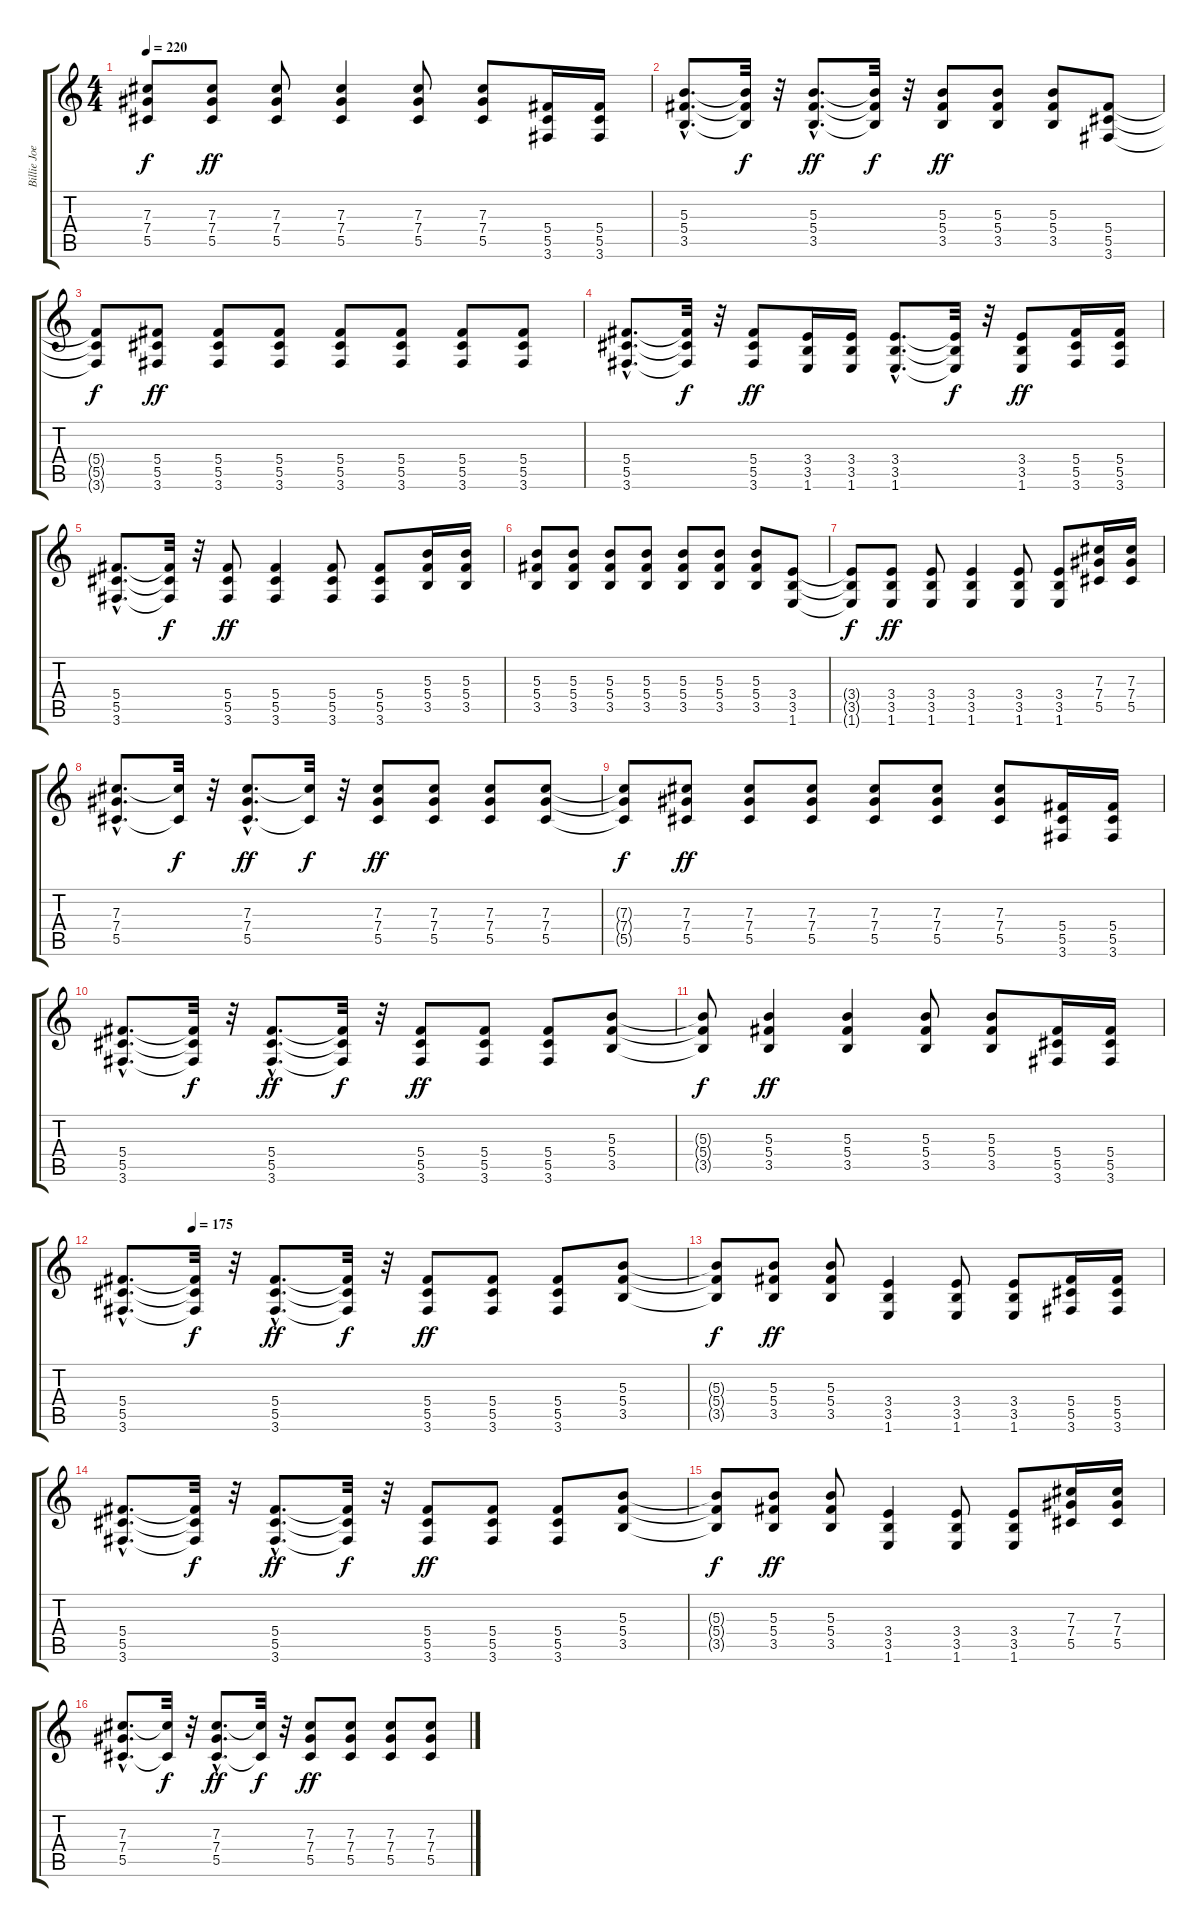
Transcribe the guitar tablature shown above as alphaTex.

\track ("Billie Joe Guitar" "Billie Joe") {instrument distortionguitar}
\staff {score tabs}
\tuning (Eb4 Bb3 Gb3 Db3 Ab2 Eb2) {hide}
\ts (4 4)
\tempo 220
\clef g2
\ks c
(7.3{t} 7.4{t} 5.5{t}).8{dy f} (7.3 7.4 5.5).8{dy ff} (7.3 7.4 5.5).8 (7.3 7.4 5.5).4 (7.3 7.4 5.5).8 (7.3 7.4 5.5).8 (5.4 5.5 3.6).16 (5.4 5.5 3.6).16 |
(5.3{hac} 5.4{hac} 3.5{hac}).8{d} (5.3{t} 5.4{t} 3.5{t}).32{dy f} r.32 (5.3{hac} 5.4{hac} 3.5{hac}).8{d dy ff} (5.3{t} 5.4{t} 3.5{t}).32{dy f} r.32 (5.3 5.4 3.5).8{dy ff} (5.3 5.4 3.5).8 (5.3 5.4 3.5).8 (5.4 5.5 3.6).8 |
(5.4{t} 5.5{t} 3.6{t}).8{dy f} (5.4 5.5 3.6).8{dy ff} (5.4 5.5 3.6).8 (5.4 5.5 3.6).8 (5.4 5.5 3.6).8 (5.4 5.5 3.6).8 (5.4 5.5 3.6).8 (5.4 5.5 3.6).8 |
(5.4{hac} 5.5{hac} 3.6{hac}).8{d} (5.4{t} 5.5{t} 3.6{t}).32{dy f} r.32 (5.4 5.5 3.6).8{dy ff} (3.4 3.5 1.6).16 (3.4 3.5 1.6).16 (3.4{hac} 3.5{hac} 1.6{hac}).8{d} (3.4{t} 3.5{t} 1.6{t}).32{dy f} r.32 (3.4 3.5 1.6).8{dy ff} (5.4 5.5 3.6).16 (5.4 5.5 3.6).16 |
(5.4{hac} 5.5{hac} 3.6{hac}).8{d} (5.4{t} 5.5{t} 3.6{t}).32{dy f} r.32 (5.4 5.5 3.6).8{dy ff} (5.4 5.5 3.6).4 (5.4 5.5 3.6).8 (5.4 5.5 3.6).8 (5.3 5.4 3.5).16 (5.3 5.4 3.5).16 |
(5.3 5.4 3.5).8 (5.3 5.4 3.5).8 (5.3 5.4 3.5).8 (5.3 5.4 3.5).8 (5.3 5.4 3.5).8 (5.3 5.4 3.5).8 (5.3 5.4 3.5).8 (3.4 3.5 1.6).8 |
(3.4{t} 3.5{t} 1.6{t}).8{dy f} (3.4 3.5 1.6).8{dy ff} (3.4 3.5 1.6).8 (3.4 3.5 1.6).4 (3.4 3.5 1.6).8 (3.4 3.5 1.6).8 (7.3 7.4 5.5).16 (7.3 7.4 5.5).16 |
(7.3{hac} 7.4{hac} 5.5{hac}).8{d} (7.3{t} 5.5{t}).32{dy f} r.32 (7.3{hac} 7.4{hac} 5.5{hac}).8{d dy ff} (7.3{t} 5.5{t}).32{dy f} r.32 (7.3 7.4 5.5).8{dy ff} (7.3 7.4 5.5).8 (7.3 7.4 5.5).8 (7.3 7.4 5.5).8 |
(7.3{t} 7.4{t} 5.5{t}).8{dy f} (7.3 7.4 5.5).8{dy ff} (7.3 7.4 5.5).8 (7.3 7.4 5.5).8 (7.3 7.4 5.5).8 (7.3 7.4 5.5).8 (7.3 7.4 5.5).8 (5.4 5.5 3.6).16 (5.4 5.5 3.6).16 |
(5.4{hac} 5.5{hac} 3.6{hac}).8{d} (5.4{t} 5.5{t} 3.6{t}).32{dy f} r.32 (5.4{hac} 5.5{hac} 3.6{hac}).8{d dy ff} (5.4{t} 5.5{t} 3.6{t}).32{dy f} r.32 (5.4 5.5 3.6).8{dy ff} (5.4 5.5 3.6).8 (5.4 5.5 3.6).8 (5.3 5.4 3.5).8 |
(5.3{t} 5.4{t} 3.5{t}).8{dy f} (5.3 5.4 3.5).4{dy ff} (5.3 5.4 3.5).4 (5.3 5.4 3.5).8 (5.3 5.4 3.5).8 (5.4 5.5 3.6).16 (5.4 5.5 3.6).16 |
\tempo (175 0.125)
(5.4{hac} 5.5{hac} 3.6{hac}).8{d} (5.4{t} 5.5{t} 3.6{t}).32{dy f} r.32 (5.4{hac} 5.5{hac} 3.6{hac}).8{d dy ff} (5.4{t} 5.5{t} 3.6{t}).32{dy f} r.32 (5.4 5.5 3.6).8{dy ff} (5.4 5.5 3.6).8 (5.4 5.5 3.6).8 (5.3 5.4 3.5).8 |
(5.3{t} 5.4{t} 3.5{t}).8{dy f} (5.3 5.4 3.5).8{dy ff} (5.3 5.4 3.5).8 (3.4 3.5 1.6).4 (3.4 3.5 1.6).8 (3.4 3.5 1.6).8 (5.4 5.5 3.6).16 (5.4 5.5 3.6).16 |
(5.4{hac} 5.5{hac} 3.6{hac}).8{d} (5.4{t} 5.5{t} 3.6{t}).32{dy f} r.32 (5.4{hac} 5.5{hac} 3.6{hac}).8{d dy ff} (5.4{t} 5.5{t} 3.6{t}).32{dy f} r.32 (5.4 5.5 3.6).8{dy ff} (5.4 5.5 3.6).8 (5.4 5.5 3.6).8 (5.3 5.4 3.5).8 |
(5.3{t} 5.4{t} 3.5{t}).8{dy f} (5.3 5.4 3.5).8{dy ff} (5.3 5.4 3.5).8 (3.4 3.5 1.6).4 (3.4 3.5 1.6).8 (3.4 3.5 1.6).8 (7.3 7.4 5.5).16 (7.3 7.4 5.5).16 |
(7.3{hac} 7.4{hac} 5.5{hac}).8{d} (7.3{t} 5.5{t}).32{dy f} r.32 (7.3{hac} 7.4{hac} 5.5{hac}).8{d dy ff} (7.3{t} 5.5{t}).32{dy f} r.32 (7.3 7.4 5.5).8{dy ff} (7.3 7.4 5.5).8 (7.3 7.4 5.5).8 (7.3 7.4 5.5).8
